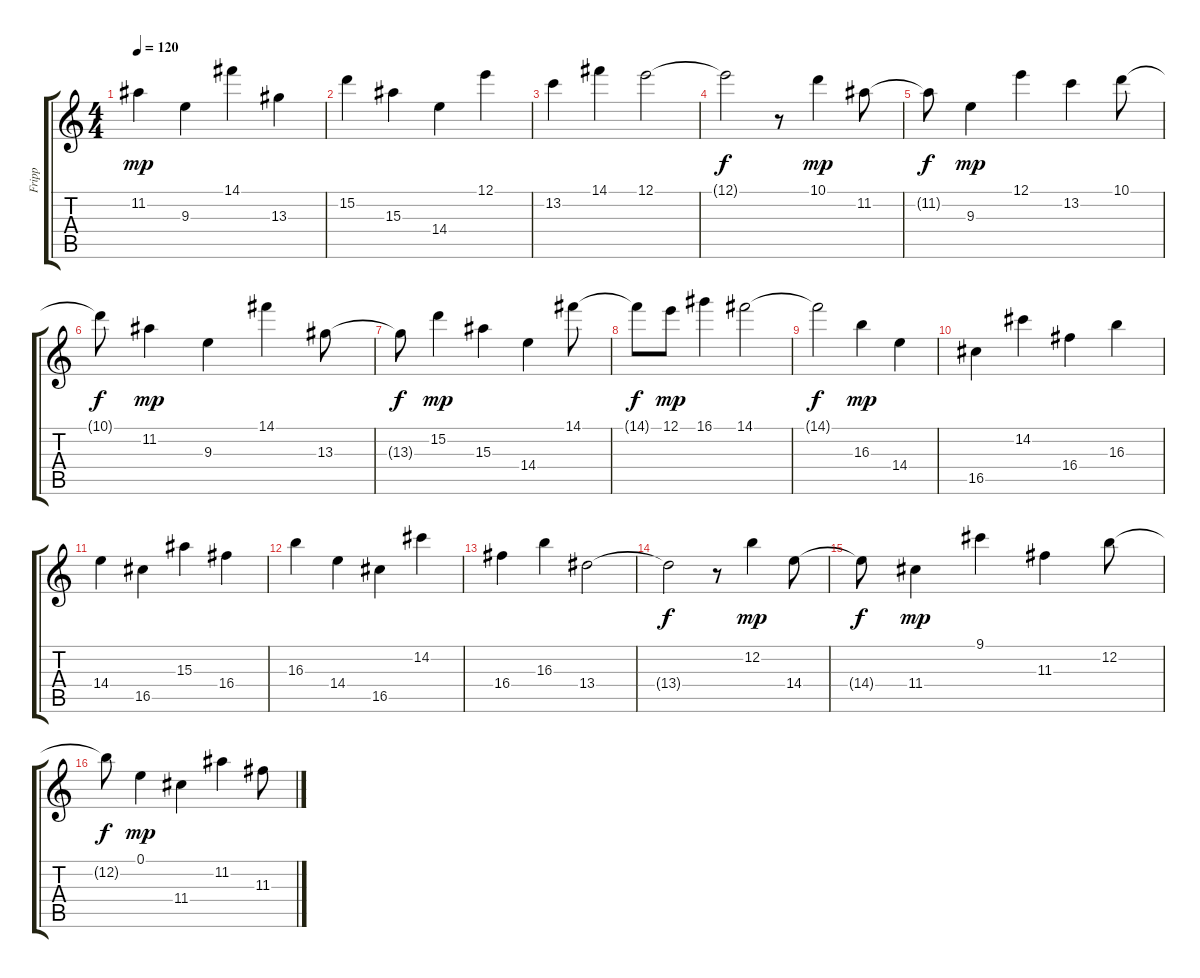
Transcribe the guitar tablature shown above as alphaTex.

\track ("Fripp" "Fripp") {instrument acousticguitarnylon}
\staff {score tabs}
\tuning (E4 B3 G3 D3 A2 E2) {hide}
\ts (4 4)
\tempo 120
\clef g2
\ks c
11.2.4{dy mp} 9.3.4 14.1.4 13.3.4 |
15.2.4 15.3.4 14.4.4 12.1.4 |
13.2.4 14.1.4 12.1.2 |
12.1{t}.2{dy f} r.8 10.1.4{dy mp} 11.2.8 |
11.2{t}.8{dy f} 9.3.4{dy mp} 12.1.4 13.2.4 10.1.8 |
10.1{t}.8{dy f} 11.2.4{dy mp} 9.3.4 14.1.4 13.3.8 |
13.3{t}.8{dy f} 15.2.4{dy mp} 15.3.4 14.4.4 14.1.8 |
14.1{t}.8{dy f} 12.1.8{dy mp} 16.1.4 14.1.2 |
14.1{t}.2{dy f} 16.3.4{dy mp} 14.4.4 |
16.5.4 14.2.4 16.4.4 16.3.4 |
14.4.4 16.5.4 15.3.4 16.4.4 |
16.3.4 14.4.4 16.5.4 14.2.4 |
16.4.4 16.3.4 13.4.2 |
13.4{t}.2{dy f} r.8 12.2.4{dy mp} 14.4.8 |
14.4{t}.8{dy f} 11.4.4{dy mp} 9.1.4 11.3.4 12.2.8 |
12.2{t}.8{dy f} 0.1.4{dy mp} 11.4.4 11.2.4 11.3.8
